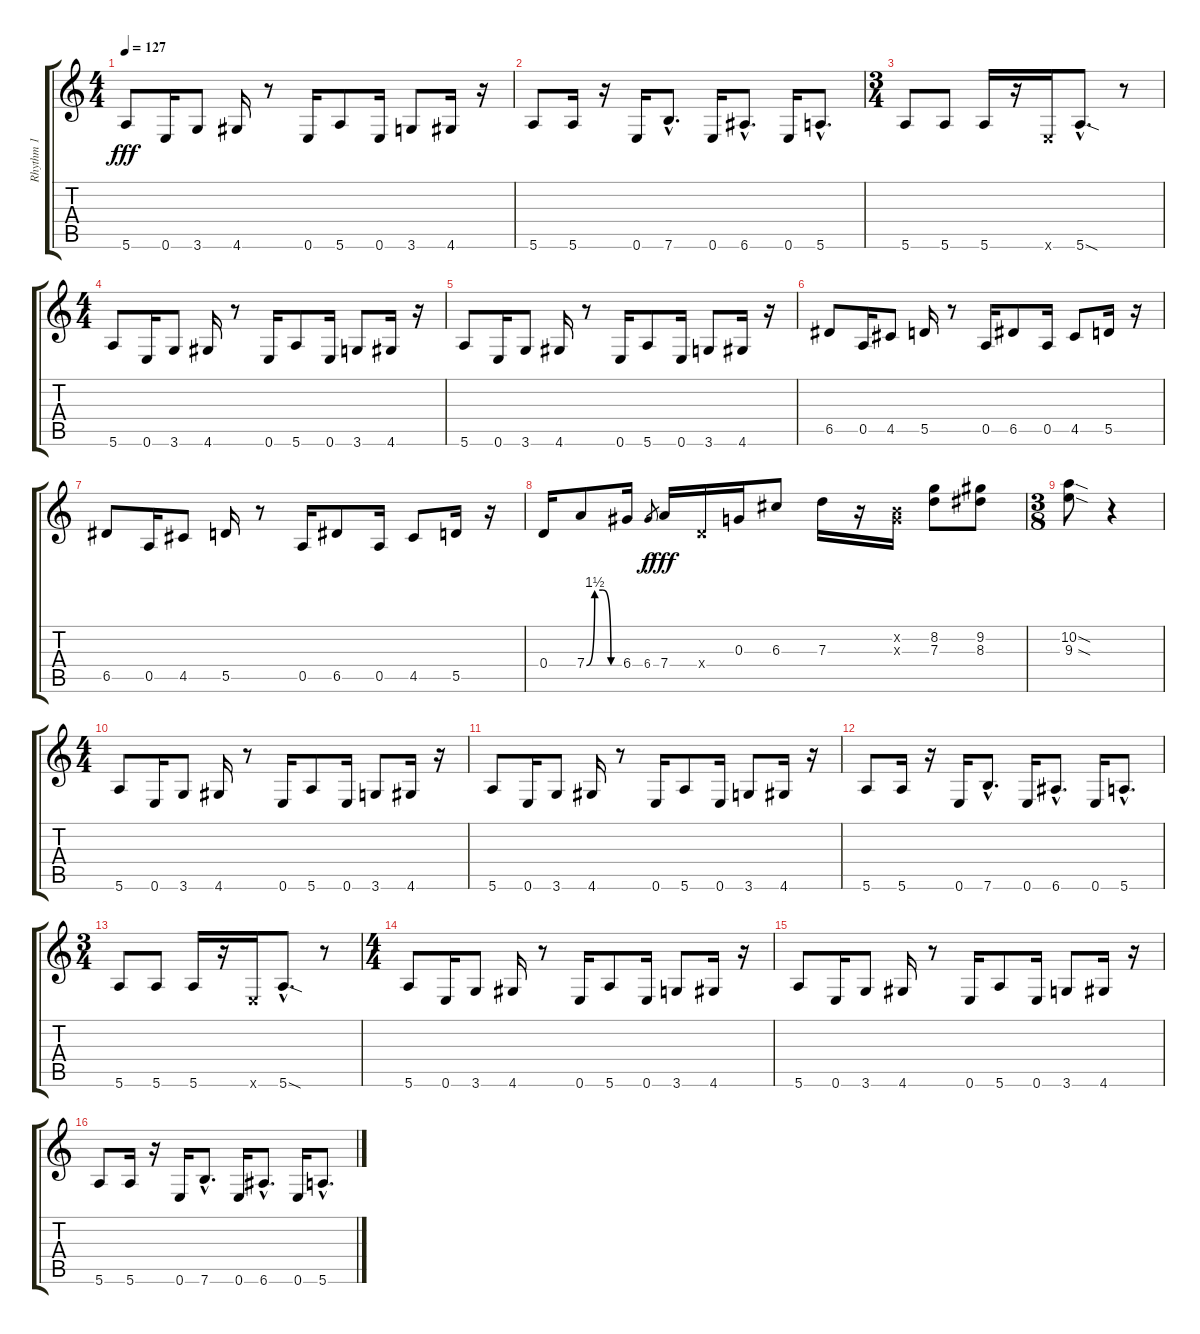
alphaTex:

\track ("Rhythm 1" "Rhythm 1") {instrument distortionguitar}
\staff {score tabs}
\tuning (E4 B3 G3 D3 A2 E2) {hide}
\ts (4 4)
\tempo 127
\clef g2
\ks c
5.6.8{dy fff} 0.6.16 3.6.8 4.6.16 r.8 0.6.16 5.6.8 0.6.16 3.6.8 4.6.16 r.16 |
5.6.8 5.6.16 r.16 0.6.16 7.6{hac}.8{d} 0.6.16 6.6{hac}.8{d} 0.6.16 5.6{hac}.8{d} |
\ts (3 4)
5.6.8 5.6.8 5.6.16 r.16 0.6{x}.16 5.6{sod hac}.8{d} r.8 |
\ts (4 4)
5.6.8 0.6.16 3.6.8 4.6.16 r.8 0.6.16 5.6.8 0.6.16 3.6.8 4.6.16 r.16 |
5.6.8 0.6.16 3.6.8 4.6.16 r.8 0.6.16 5.6.8 0.6.16 3.6.8 4.6.16 r.16 |
6.5.8 0.5.16 4.5.8 5.5.16 r.8 0.5.16 6.5.8 0.5.16 4.5.8 5.5.16 r.16 |
6.5.8 0.5.16 4.5.8 5.5.16 r.8 0.5.16 6.5.8 0.5.16 4.5.8 5.5.16 r.16 |
0.4.16 7.4{be (custom 0 0 15 6 30 6 45 0 60 0)}.8 6.4.16 6.4.8{gr dy f} 7.4.16{dy fff} 0.4{x}.16 0.3.16 6.3.8 7.3.16 r.16 (0.2{x} 0.3{x}).16 (8.2 7.3).8 (9.2 8.3).8 |
\ts (3 8)
(10.2{sod} 9.3{sod}).8 r.4 |
\ts (4 4)
5.6.8 0.6.16 3.6.8 4.6.16 r.8 0.6.16 5.6.8 0.6.16 3.6.8 4.6.16 r.16 |
5.6.8 0.6.16 3.6.8 4.6.16 r.8 0.6.16 5.6.8 0.6.16 3.6.8 4.6.16 r.16 |
5.6.8 5.6.16 r.16 0.6.16 7.6{hac}.8{d} 0.6.16 6.6{hac}.8{d} 0.6.16 5.6{hac}.8{d} |
\ts (3 4)
5.6.8 5.6.8 5.6.16 r.16 0.6{x}.16 5.6{sod hac}.8{d} r.8 |
\ts (4 4)
5.6.8 0.6.16 3.6.8 4.6.16 r.8 0.6.16 5.6.8 0.6.16 3.6.8 4.6.16 r.16 |
5.6.8 0.6.16 3.6.8 4.6.16 r.8 0.6.16 5.6.8 0.6.16 3.6.8 4.6.16 r.16 |
5.6.8 5.6.16 r.16 0.6.16 7.6{hac}.8{d} 0.6.16 6.6{hac}.8{d} 0.6.16 5.6{hac}.8{d}
